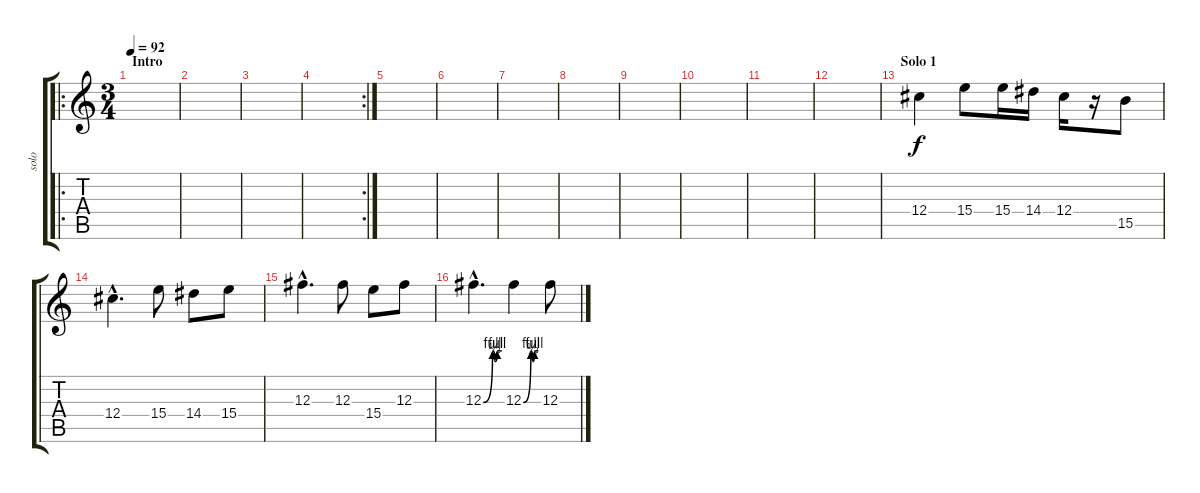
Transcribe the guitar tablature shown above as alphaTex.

\track ("solo" "solo") {instrument distortionguitar}
\staff {score tabs}
\tuning (Eb4 Bb3 Gb3 Db3 Ab2 Eb2) {hide}
\ro
\ts (3 4)
\section ("" "Intro")
\tempo 92
\clef g2
\ks c
|
|
|
\rc 2
|
|
|
|
|
|
|
|
|
\section ("" "Solo 1")
12.4.4 15.4.8 15.4.16 14.4.16 12.4.16 r.16 15.5.8 |
12.4{hac}.4{d} 15.4.8 14.4.8 15.4.8 |
12.3{hac}.4{d} 12.3.8 15.4.8 12.3.8 |
12.3{be (custom 0 0 30 4 37 2 45 4 60 4) hac}.4{d} 12.3{be (custom 0 0 30 4 37 2 44 4 60 4)}.4 12.3.8
